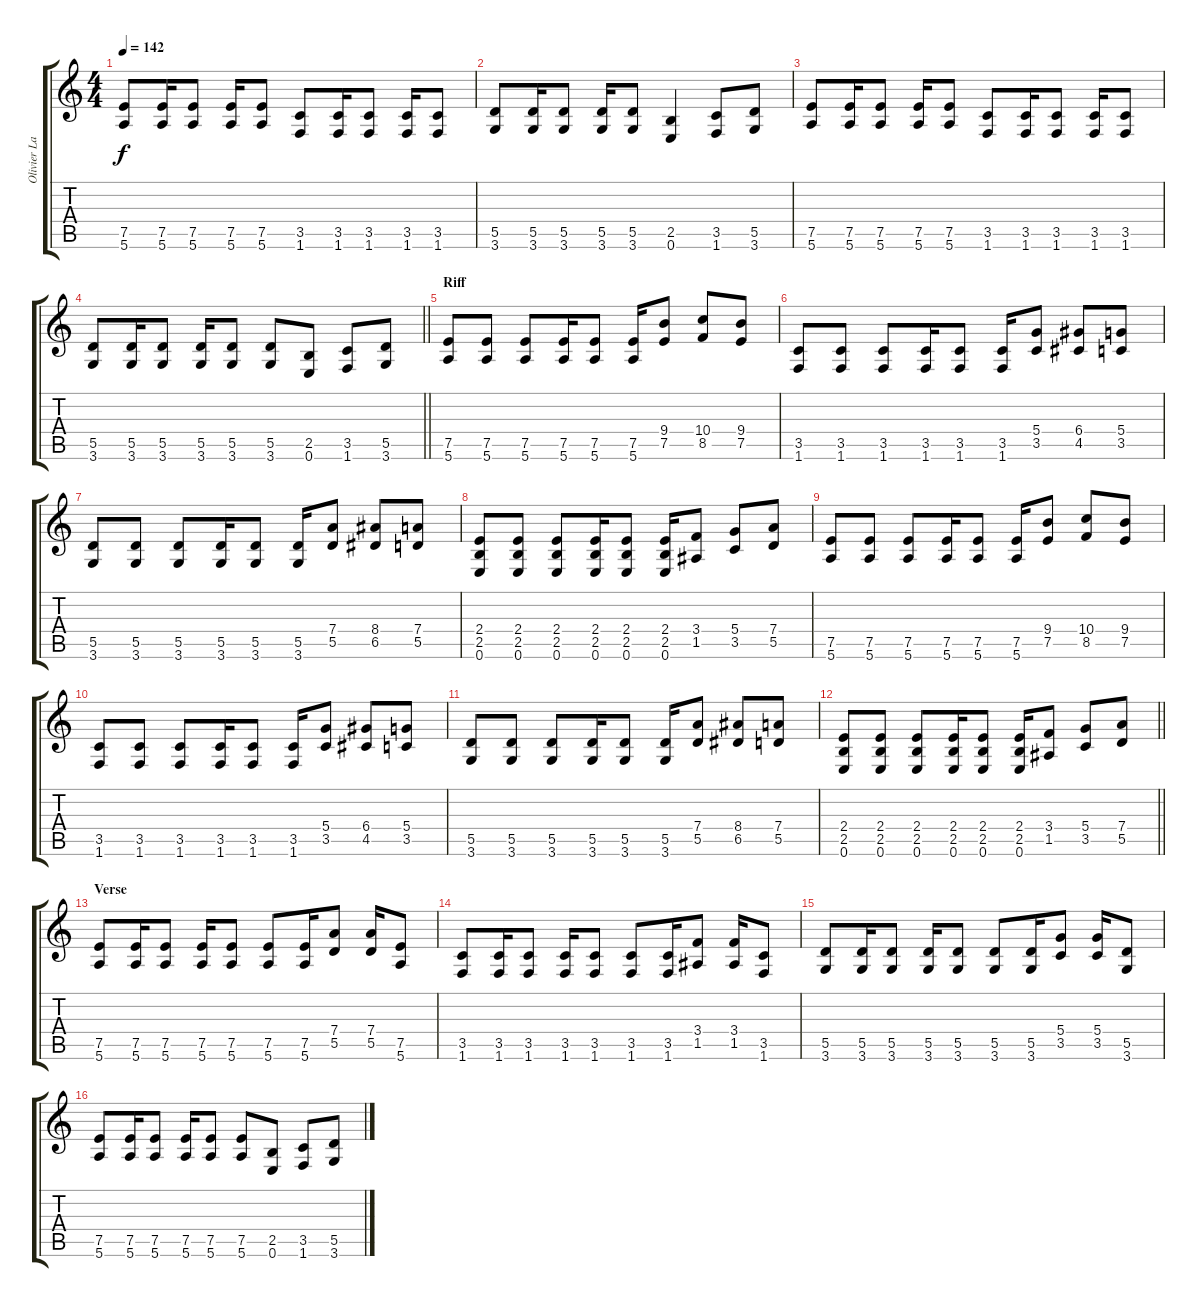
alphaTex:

\track ("Olivier Lavoie" "Olivier La") {instrument overdrivenguitar}
\staff {score tabs}
\tuning (E4 B3 G3 D3 A2 E2) {hide}
\ts (4 4)
\tempo 142
\clef g2
\ks c
(7.5 5.6).8{dy f} (7.5 5.6).16 (7.5 5.6).8 (7.5 5.6).16 (7.5 5.6).8 (3.5 1.6).8 (3.5 1.6).16 (3.5 1.6).8 (3.5 1.6).16 (3.5 1.6).8 |
(5.5 3.6).8 (5.5 3.6).16 (5.5 3.6).8 (5.5 3.6).16 (5.5 3.6).8 (2.5 0.6).4 (3.5 1.6).8 (5.5 3.6).8 |
(7.5 5.6).8 (7.5 5.6).16 (7.5 5.6).8 (7.5 5.6).16 (7.5 5.6).8 (3.5 1.6).8 (3.5 1.6).16 (3.5 1.6).8 (3.5 1.6).16 (3.5 1.6).8 |
\barLineRight lightlight
(5.5 3.6).8 (5.5 3.6).16 (5.5 3.6).8 (5.5 3.6).16 (5.5 3.6).8 (5.5 3.6).8 (2.5 0.6).8 (3.5 1.6).8 (5.5 3.6).8 |
\section ("" "Riff")
(7.5 5.6).8 (7.5 5.6).8 (7.5 5.6).8 (7.5 5.6).16 (7.5 5.6).8 (7.5 5.6).16 (9.4 7.5).8 (10.4 8.5).8 (9.4 7.5).8 |
(3.5 1.6).8 (3.5 1.6).8 (3.5 1.6).8 (3.5 1.6).16 (3.5 1.6).8 (3.5 1.6).16 (5.4 3.5).8 (6.4 4.5).8 (5.4 3.5).8 |
(5.5 3.6).8 (5.5 3.6).8 (5.5 3.6).8 (5.5 3.6).16 (5.5 3.6).8 (5.5 3.6).16 (7.4 5.5).8 (8.4 6.5).8 (7.4 5.5).8 |
(2.4 2.5 0.6).8 (2.4 2.5 0.6).8 (2.4 2.5 0.6).8 (2.4 2.5 0.6).16 (2.4 2.5 0.6).8 (2.4 2.5 0.6).16 (3.4 1.5).8 (5.4 3.5).8 (7.4 5.5).8 |
(7.5 5.6).8 (7.5 5.6).8 (7.5 5.6).8 (7.5 5.6).16 (7.5 5.6).8 (7.5 5.6).16 (9.4 7.5).8 (10.4 8.5).8 (9.4 7.5).8 |
(3.5 1.6).8 (3.5 1.6).8 (3.5 1.6).8 (3.5 1.6).16 (3.5 1.6).8 (3.5 1.6).16 (5.4 3.5).8 (6.4 4.5).8 (5.4 3.5).8 |
(5.5 3.6).8 (5.5 3.6).8 (5.5 3.6).8 (5.5 3.6).16 (5.5 3.6).8 (5.5 3.6).16 (7.4 5.5).8 (8.4 6.5).8 (7.4 5.5).8 |
\barLineRight lightlight
(2.4 2.5 0.6).8 (2.4 2.5 0.6).8 (2.4 2.5 0.6).8 (2.4 2.5 0.6).16 (2.4 2.5 0.6).8 (2.4 2.5 0.6).16 (3.4 1.5).8 (5.4 3.5).8 (7.4 5.5).8 |
\section ("" "Verse")
(7.5 5.6).8 (7.5 5.6).16 (7.5 5.6).8 (7.5 5.6).16 (7.5 5.6).8 (7.5 5.6).8 (7.5 5.6).16 (7.4 5.5).8 (7.4 5.5).16 (7.5 5.6).8 |
(3.5 1.6).8 (3.5 1.6).16 (3.5 1.6).8 (3.5 1.6).16 (3.5 1.6).8 (3.5 1.6).8 (3.5 1.6).16 (3.4 1.5).8 (3.4 1.5).16 (3.5 1.6).8 |
(5.5 3.6).8 (5.5 3.6).16 (5.5 3.6).8 (5.5 3.6).16 (5.5 3.6).8 (5.5 3.6).8 (5.5 3.6).16 (5.4 3.5).8 (5.4 3.5).16 (5.5 3.6).8 |
(7.5 5.6).8 (7.5 5.6).16 (7.5 5.6).8 (7.5 5.6).16 (7.5 5.6).8 (7.5 5.6).8 (2.5 0.6).8 (3.5 1.6).8 (5.5 3.6).8
